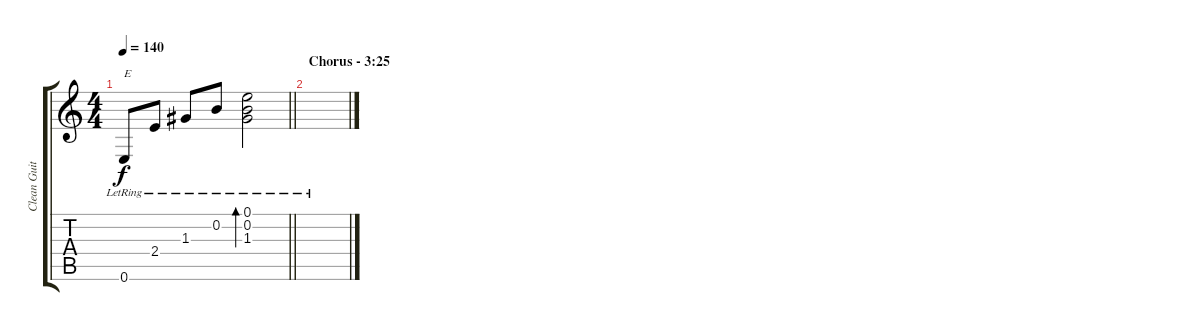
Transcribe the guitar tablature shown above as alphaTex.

\track ("Clean Guitar" "Clean Guit") {instrument electricguitarjazz}
\staff {score tabs}
\tuning (E4 B3 G3 D3 A2 E2) {hide}
\ts (4 4)
\tempo 140
\clef g2
\barLineRight lightlight
\ks c
0.6{lr}.8{txt "E" dy f} 2.4{lr}.8 1.3{lr}.8 0.2{lr}.8 (0.1{lr} 0.2{lr} 1.3{lr}).2{bd 480} |
\section ("" "Chorus - 3:25")
